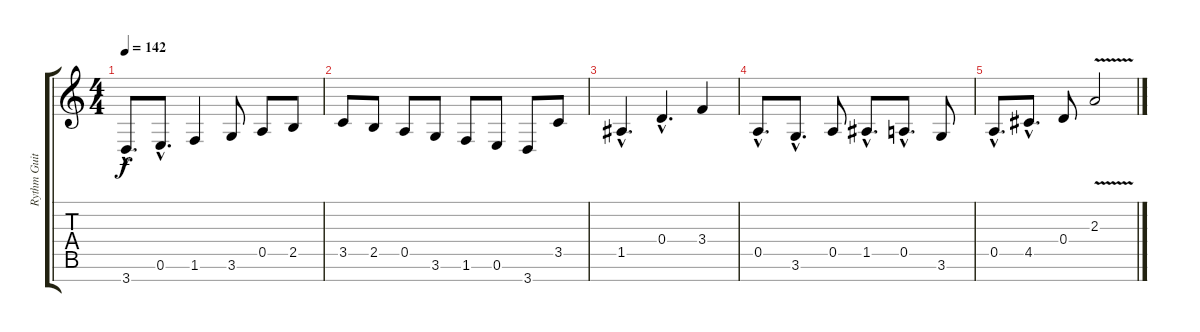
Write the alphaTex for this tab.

\track ("Rythm Guitar" "Rythm Guit") {instrument distortionguitar}
\staff {score tabs}
\tuning (E4 B3 G3 D3 A2 E2 B1) {hide}
\ts (4 4)
\tempo 142
\clef g2
\ks c
3.7{hac}.8{d dy f} 0.6{hac}.8{d} 1.6.4 3.6.8 0.5.8 2.5.8 |
3.5.8 2.5.8 0.5.8 3.6.8 1.6.8 0.6.8 3.7.8 3.5.8 |
1.5{hac}.4{d} 0.4{hac}.4{d} 3.4.4 |
0.5{hac}.8{d} 3.6{hac}.8{d} 0.5.8 1.5{hac}.8{d} 0.5{hac}.8{d} 3.6.8 |
0.5{hac}.8{d} 4.5{hac}.8{d} 0.4.8 2.3{v}.2
